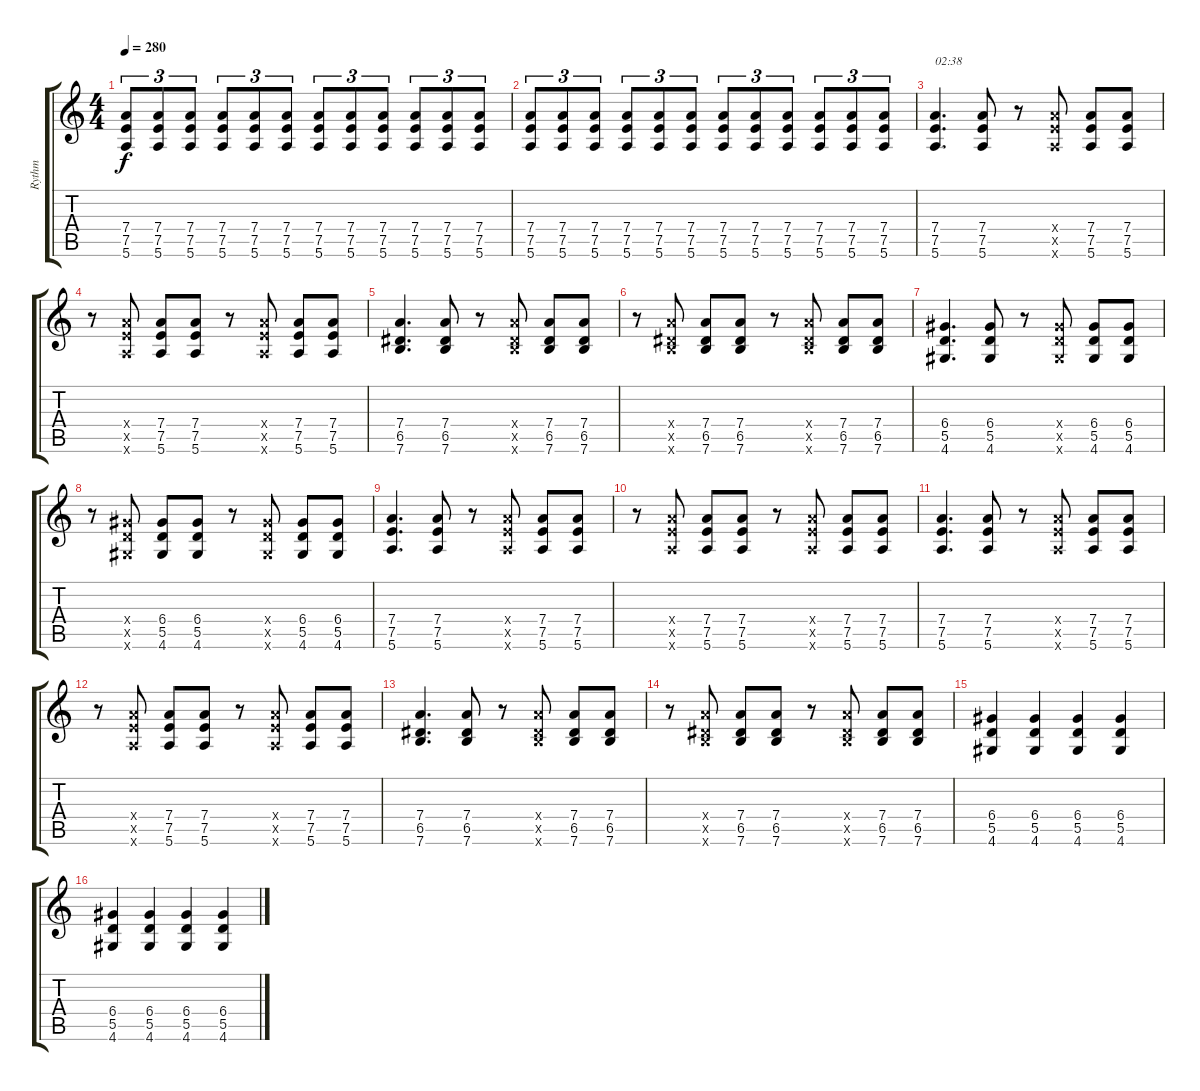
\track ("Rythm" "Rythm") {instrument acousticguitarsteel}
\staff {score tabs}
\tuning (E4 B3 G3 D3 A2 E2) {hide}
\ts (4 4)
\tempo 280
\clef g2
\ks aminor
(7.4 7.5 5.6).8{tu (3 2) dy f} (7.4 7.5 5.6).8{tu (3 2)} (7.4 7.5 5.6).8{tu (3 2)} (7.4 7.5 5.6).8{tu (3 2)} (7.4 7.5 5.6).8{tu (3 2)} (7.4 7.5 5.6).8{tu (3 2)} (7.4 7.5 5.6).8{tu (3 2)} (7.4 7.5 5.6).8{tu (3 2)} (7.4 7.5 5.6).8{tu (3 2)} (7.4 7.5 5.6).8{tu (3 2)} (7.4 7.5 5.6).8{tu (3 2)} (7.4 7.5 5.6).8{tu (3 2)} |
(7.4 7.5 5.6).8{tu (3 2)} (7.4 7.5 5.6).8{tu (3 2)} (7.4 7.5 5.6).8{tu (3 2)} (7.4 7.5 5.6).8{tu (3 2)} (7.4 7.5 5.6).8{tu (3 2)} (7.4 7.5 5.6).8{tu (3 2)} (7.4 7.5 5.6).8{tu (3 2)} (7.4 7.5 5.6).8{tu (3 2)} (7.4 7.5 5.6).8{tu (3 2)} (7.4 7.5 5.6).8{tu (3 2)} (7.4 7.5 5.6).8{tu (3 2)} (7.4 7.5 5.6).8{tu (3 2)} |
(7.4 7.5 5.6).4{d txt "02:38"} (7.4 7.5 5.6).8 r.8 (7.4{x} 7.5{x} 5.6{x}).8 (7.4 7.5 5.6).8 (7.4 7.5 5.6).8 |
r.8 (7.4{x} 7.5{x} 5.6{x}).8 (7.4 7.5 5.6).8 (7.4 7.5 5.6).8 r.8 (7.4{x} 7.5{x} 5.6{x}).8 (7.4 7.5 5.6).8 (7.4 7.5 5.6).8 |
(7.4 6.5 7.6).4{d} (7.4 6.5 7.6).8 r.8 (7.4{x} 6.5{x} 7.6{x}).8 (7.4 6.5 7.6).8 (7.4 6.5 7.6).8 |
r.8 (7.4{x} 6.5{x} 7.6{x}).8 (7.4 6.5 7.6).8 (7.4 6.5 7.6).8 r.8 (7.4{x} 6.5{x} 7.6{x}).8 (7.4 6.5 7.6).8 (7.4 6.5 7.6).8 |
(6.4 5.5 4.6).4{d} (6.4 5.5 4.6).8 r.8 (6.4{x} 5.5{x} 4.6{x}).8 (6.4 5.5 4.6).8 (6.4 5.5 4.6).8 |
r.8 (6.4{x} 5.5{x} 4.6{x}).8 (6.4 5.5 4.6).8 (6.4 5.5 4.6).8 r.8 (6.4{x} 5.5{x} 4.6{x}).8 (6.4 5.5 4.6).8 (6.4 5.5 4.6).8 |
(7.4 7.5 5.6).4{d} (7.4 7.5 5.6).8 r.8 (7.4{x} 7.5{x} 5.6{x}).8 (7.4 7.5 5.6).8 (7.4 7.5 5.6).8 |
r.8 (7.4{x} 7.5{x} 5.6{x}).8 (7.4 7.5 5.6).8 (7.4 7.5 5.6).8 r.8 (7.4{x} 7.5{x} 5.6{x}).8 (7.4 7.5 5.6).8 (7.4 7.5 5.6).8 |
(7.4 7.5 5.6).4{d} (7.4 7.5 5.6).8 r.8 (7.4{x} 7.5{x} 5.6{x}).8 (7.4 7.5 5.6).8 (7.4 7.5 5.6).8 |
r.8 (7.4{x} 7.5{x} 5.6{x}).8 (7.4 7.5 5.6).8 (7.4 7.5 5.6).8 r.8 (7.4{x} 7.5{x} 5.6{x}).8 (7.4 7.5 5.6).8 (7.4 7.5 5.6).8 |
(7.4 6.5 7.6).4{d} (7.4 6.5 7.6).8 r.8 (7.4{x} 6.5{x} 7.6{x}).8 (7.4 6.5 7.6).8 (7.4 6.5 7.6).8 |
r.8 (7.4{x} 6.5{x} 7.6{x}).8 (7.4 6.5 7.6).8 (7.4 6.5 7.6).8 r.8 (7.4{x} 6.5{x} 7.6{x}).8 (7.4 6.5 7.6).8 (7.4 6.5 7.6).8 |
(6.4 5.5 4.6).4 (6.4 5.5 4.6).4 (6.4 5.5 4.6).4 (6.4 5.5 4.6).4 |
(6.4 5.5 4.6).4 (6.4 5.5 4.6).4 (6.4 5.5 4.6).4 (6.4 5.5 4.6).4
